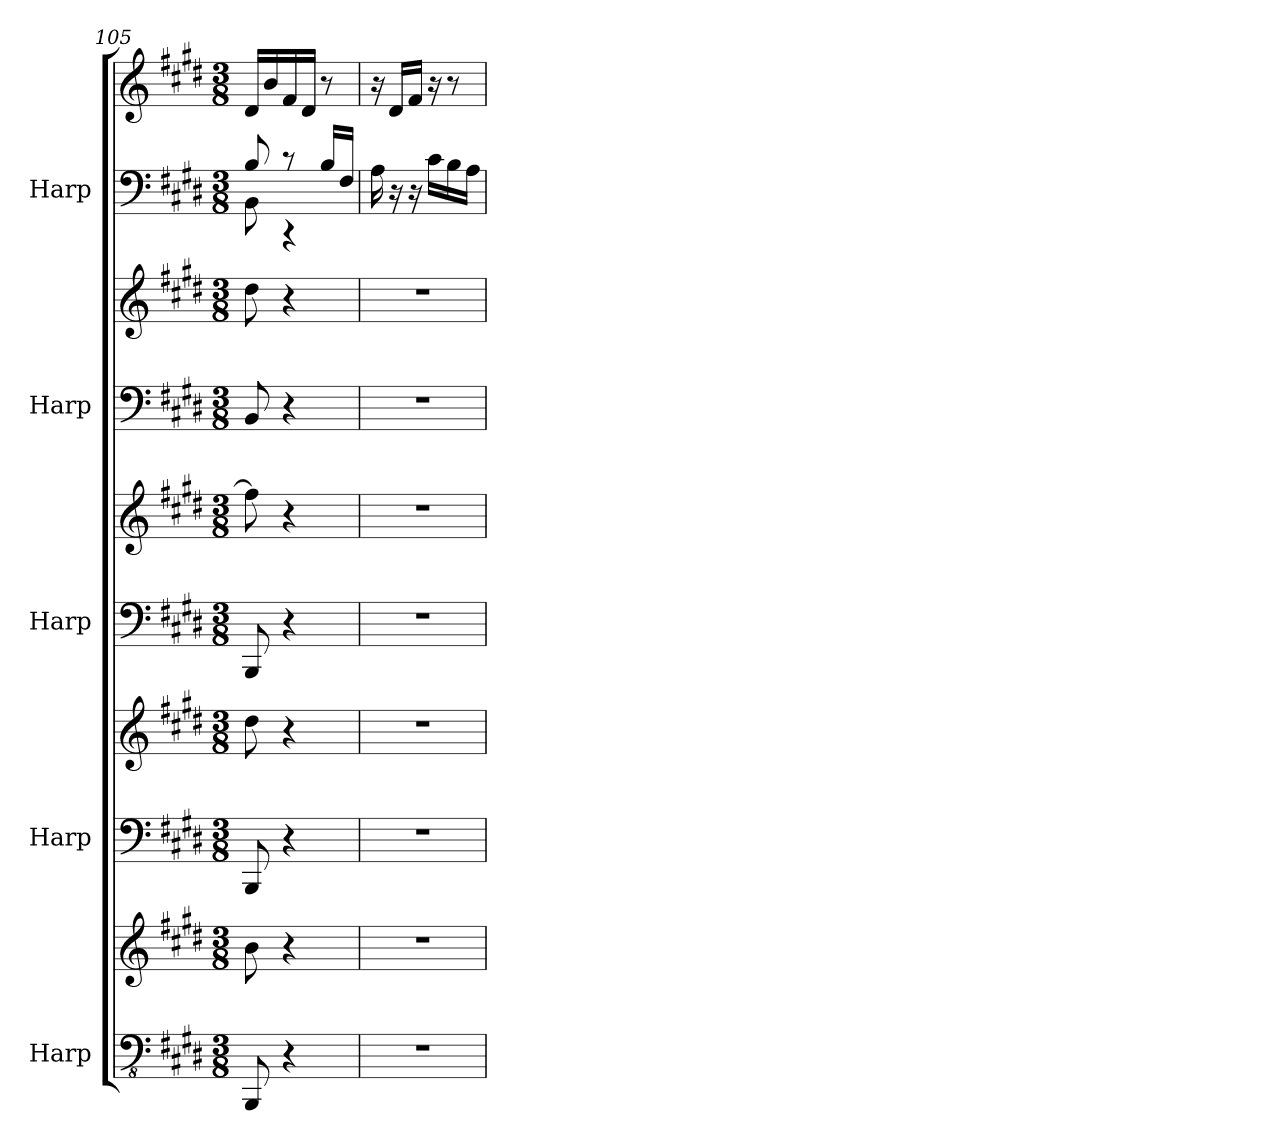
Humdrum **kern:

**kern	**kern	**kern	**kern	**kern	**kern	**kern	**kern	**kern	**kern
*part5	*part5	*part4	*part4	*part3	*part3	*part2	*part2	*part1	*part1
*staff10	*staff9	*staff8	*staff7	*staff6	*staff5	*staff4	*staff3	*staff2	*staff1
*I"Harp	*	*I"Harp	*	*I"Harp	*	*I"Harp	*	*I"Harp	*
*I'Hp	*	*I'Hp	*	*I'Hp	*	*I'Hp	*	*I'Hp	*
*clefFv4	*clefG2	*clefF4	*clefG2	*clefF4	*clefG2	*clefF4	*clefG2	*clefF4	*clefG2
*k[f#c#g#d#]	*k[f#c#g#d#]	*k[f#c#g#d#]	*k[f#c#g#d#]	*k[f#c#g#d#]	*k[f#c#g#d#]	*k[f#c#g#d#]	*k[f#c#g#d#]	*k[f#c#g#d#]	*k[f#c#g#d#]
*M3/8	*M3/8	*M3/8	*M3/8	*M3/8	*M3/8	*M3/8	*M3/8	*M3/8	*M3/8
=105	=105	=105	=105	=105	=105	=105	=105	=105	=105
*	*	*	*	*	*	*	*	*^	*
8BBBB/	8b\	8BBB/	8dd#\	8BBB/	8ff#\]	8BB/	8dd#\	8B/	8BB\	16d#/LL
.	.	.	.	.	.	.	.	.	.	16b/
4r	4r	4r	4r	4r	4r	4r	4r	8r	4rCC	16f#/
.	.	.	.	.	.	.	.	.	.	16d#/JJ
.	.	.	.	.	.	.	.	16B/LL	.	8r
.	.	.	.	.	.	.	.	16F#/JJ	.	.
*	*	*	*	*	*	*	*	*v	*v	*
=106	=106	=106	=106	=106	=106	=106	=106	=106	=106
4.r	4.r	4.r	4.r	4.r	4.r	4.r	4.r	16A\	16r
.	.	.	.	.	.	.	.	16r	16d#/LL
.	.	.	.	.	.	.	.	16r	16f#/JJ
.	.	.	.	.	.	.	.	16c#\LL	16r
.	.	.	.	.	.	.	.	16B\	8r
.	.	.	.	.	.	.	.	16A\JJ	.
=	=	=	=	=	=	=	=	=	=
*-	*-	*-	*-	*-	*-	*-	*-	*-	*-
